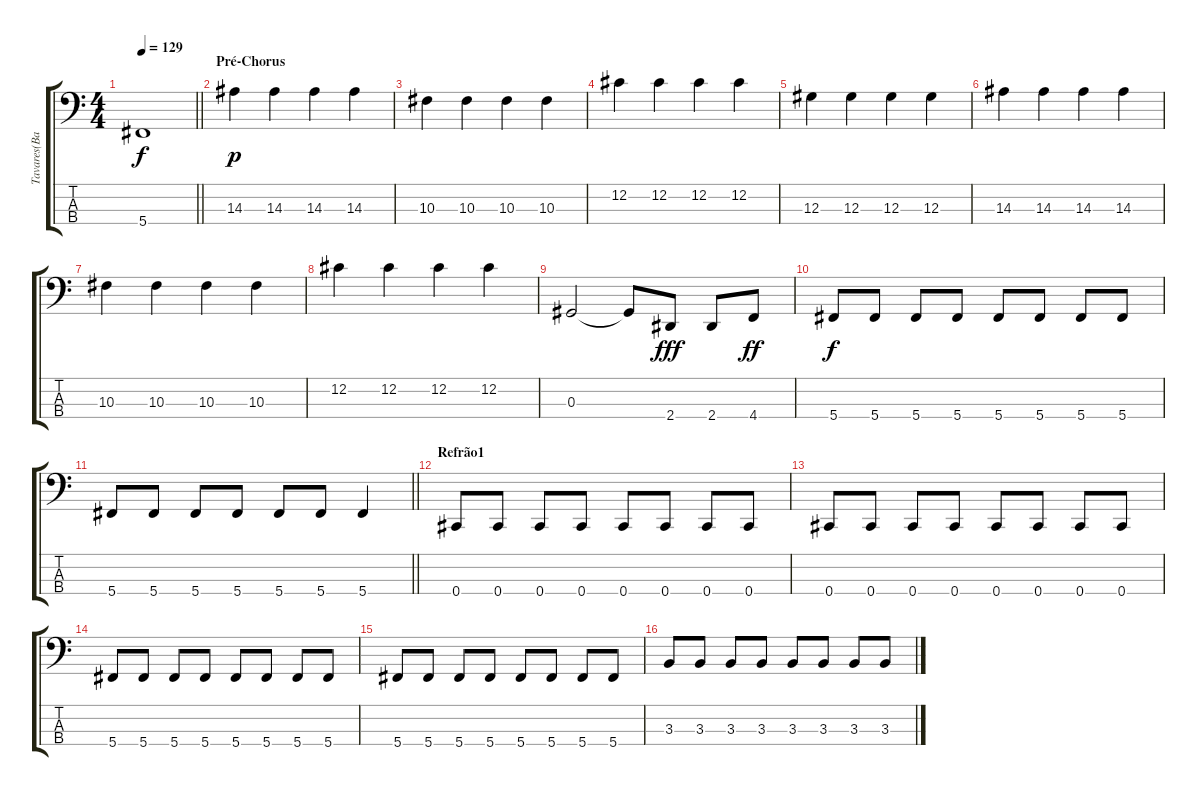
\track ("Tavares(Baixo)" "Tavares(Ba") {instrument electricbasspick}
\staff {score tabs}
\tuning (Gb2 Db2 Ab1 Db1) {hide}
\ts (4 4)
\tempo 129
\clef f4
\barLineRight lightlight
\ks c
5.4{t}.1{dy f} |
\section ("" "Pré-Chorus")
14.3.4{dy p} 14.3.4 14.3.4 14.3.4 |
10.3.4 10.3.4 10.3.4 10.3.4 |
12.2.4 12.2.4 12.2.4 12.2.4 |
12.3.4 12.3.4 12.3.4 12.3.4 |
14.3.4 14.3.4 14.3.4 14.3.4 |
10.3.4 10.3.4 10.3.4 10.3.4 |
12.2.4 12.2.4 12.2.4 12.2.4 |
0.3.2 0.3{t}.8 2.4.8{dy fff} 2.4.8 4.4.8{dy ff} |
5.4.8{dy f} 5.4.8 5.4.8 5.4.8 5.4.8 5.4.8 5.4.8 5.4.8 |
\barLineRight lightlight
5.4.8 5.4.8 5.4.8 5.4.8 5.4.8 5.4.8 5.4.4 |
\section ("" "Refrão1")
0.4.8 0.4.8 0.4.8 0.4.8 0.4.8 0.4.8 0.4.8 0.4.8 |
0.4.8 0.4.8 0.4.8 0.4.8 0.4.8 0.4.8 0.4.8 0.4.8 |
5.4.8 5.4.8 5.4.8 5.4.8 5.4.8 5.4.8 5.4.8 5.4.8 |
5.4.8 5.4.8 5.4.8 5.4.8 5.4.8 5.4.8 5.4.8 5.4.8 |
3.3.8 3.3.8 3.3.8 3.3.8 3.3.8 3.3.8 3.3.8 3.3.8
